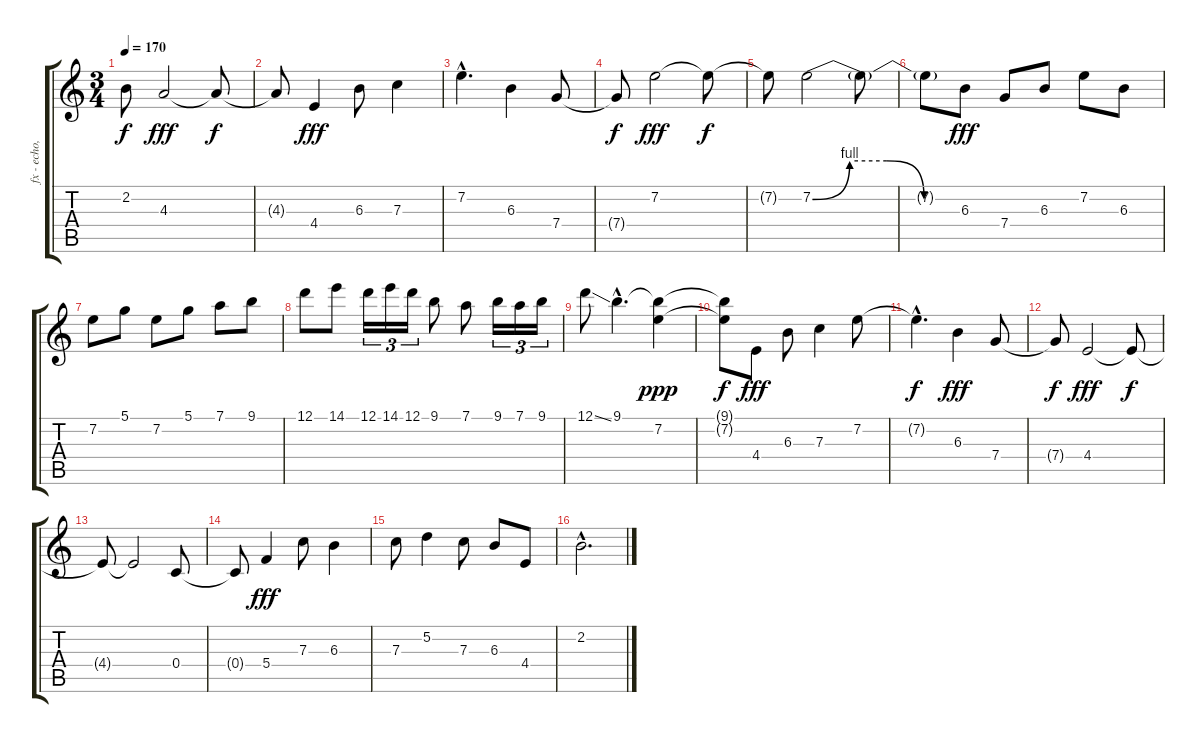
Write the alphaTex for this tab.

\track ("fx - echo, warm pad " "fx - echo,") {instrument distortionguitar}
\staff {score tabs}
\tuning (D4 A3 F3 C3 G2 C2) {hide}
\ts (3 4)
\tempo 170
\clef g2
\ks c
2.2{t}.8{dy f} 4.3.2{dy fff} 4.3{t}.8{dy f} |
4.3{t}.8 4.4.4{dy fff} 6.3.8 7.3.4 |
7.2{hac}.4{d} 6.3.4 7.4.8 |
7.4{t}.8{dy f} 7.2.2{dy fff} 7.2{t}.8{dy f} |
7.2{t}.8 7.2{be (custom 0 0 15 4 30 4 45 0 60 0)}.2 7.2{t}.8 |
7.2{t}.8 6.3.8{dy fff} 7.4.8 6.3.8 7.2.8 6.3.8 |
7.2.8 5.1.8 7.2.8 5.1.8 7.1.8 9.1.8 |
12.1.8 14.1.8 12.1.16{tu (3 2)} 14.1.16{tu (3 2)} 12.1.16{tu (3 2)} 9.1.8 7.1.8 9.1.16{tu (3 2)} 7.1.16{tu (3 2)} 9.1.16{tu (3 2)} |
12.1{ss}.8 9.1{hac}.4{d} (9.1{t} 7.2).4{dy ppp} |
(9.1{t} 7.2{t}).8{dy f} 4.4.8{dy fff} 6.3.8 7.3.4 7.2.8 |
7.2{hac t}.4{d dy f} 6.3.4{dy fff} 7.4.8 |
7.4{t}.8{dy f} 4.4.2{dy fff} 4.4{t}.8{dy f} |
4.4{t}.8 4.4{t}.2 0.4.8 |
0.4{t}.8 5.4.4{dy fff} 7.3.8 6.3.4 |
7.3.8 5.2.4 7.3.8 6.3.8 4.4.8 |
2.2{hac}.2{d}
